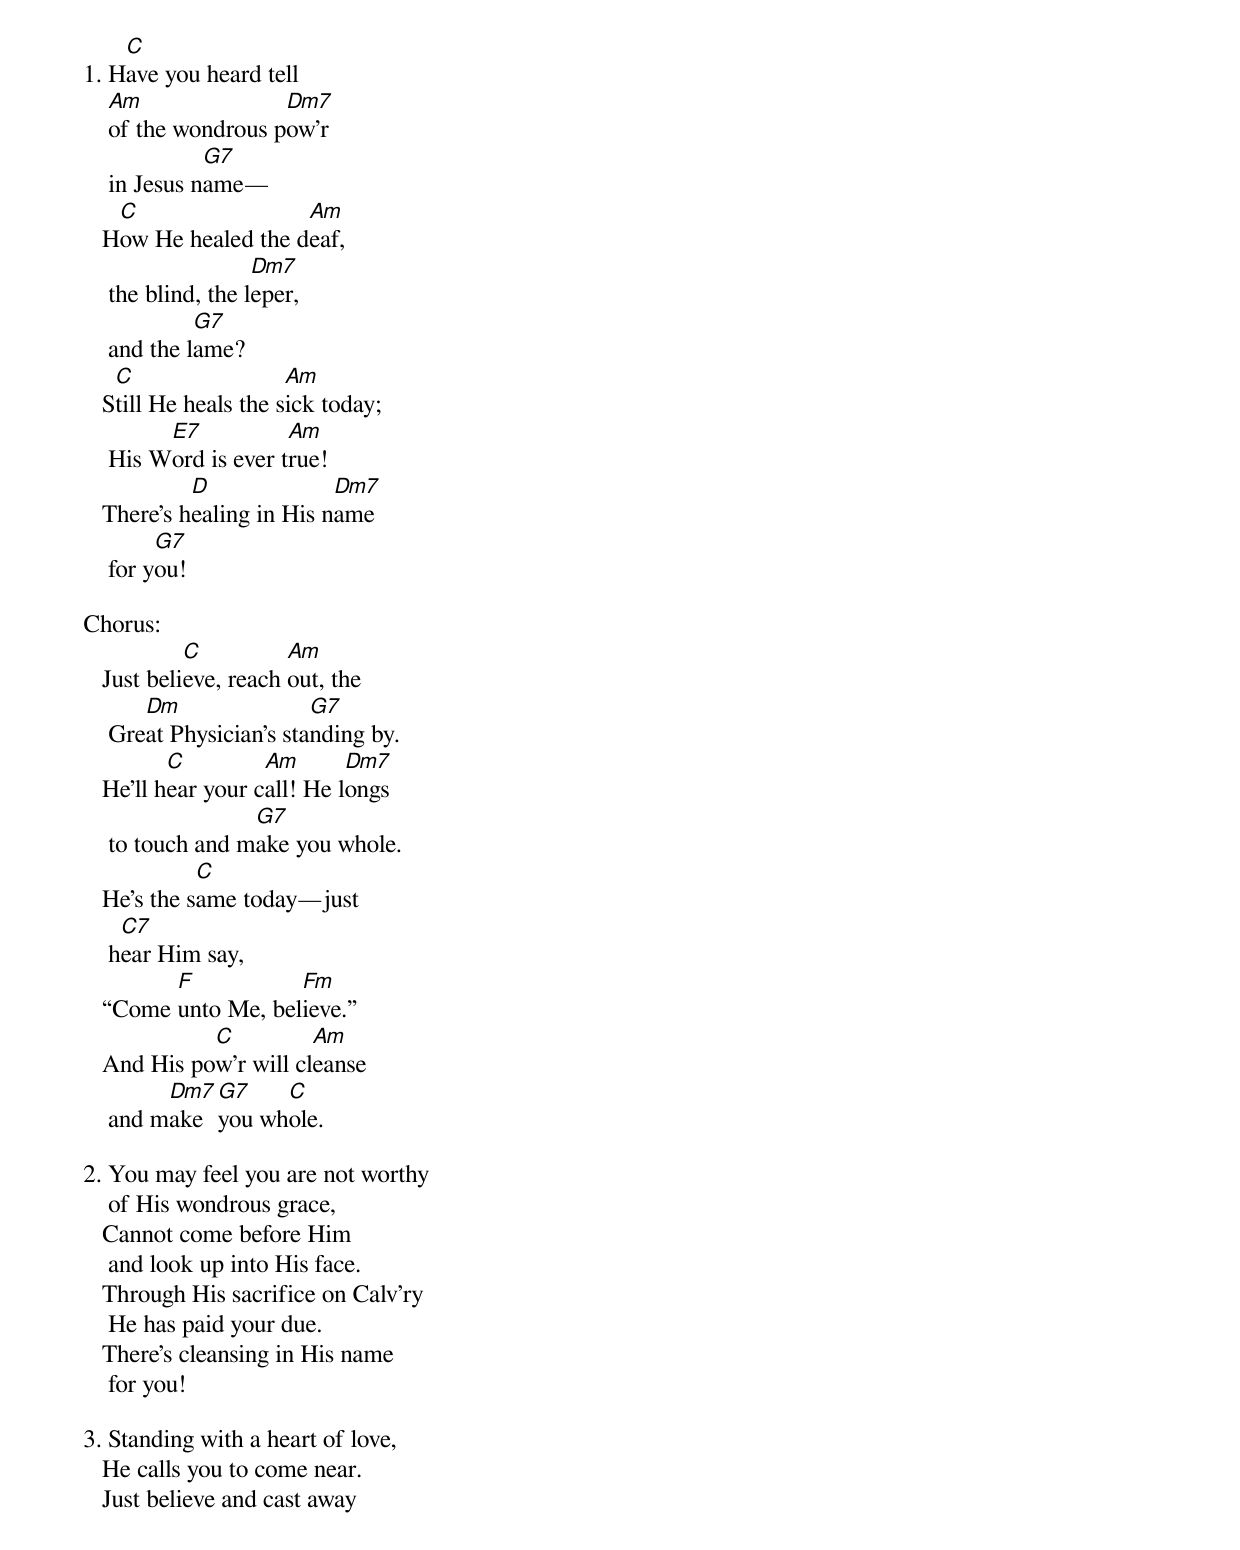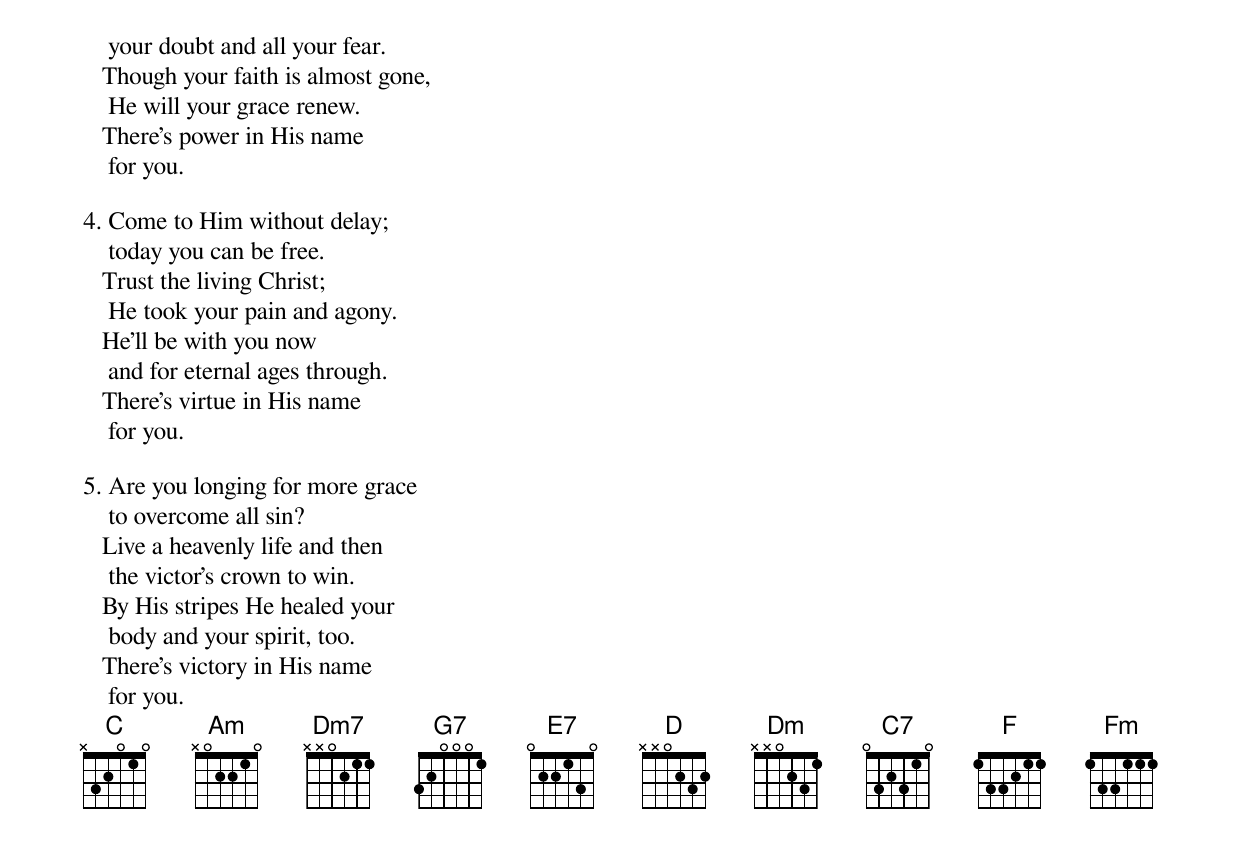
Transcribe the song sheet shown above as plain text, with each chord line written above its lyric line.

    C
1. Have you heard tell
    Am               Dm7
    of the wondrous pow’r
              G7
    in Jesus name—
    C                 Am
   How He healed the deaf,
                    Dm7
    the blind, the leper,
             G7
    and the lame?
    C                  Am
   Still He heals the sick today;
         E7           Am
    His Word is ever true!
            D              Dm7
   There’s healing in His name
         G7
    for you!

Chorus:
            C          Am
   Just believe, reach out, the
       Dm                G7
    Great Physician’s standing by.
          C         Am       Dm7
   He’ll hear your call! He longs
                  G7
    to touch and make you whole.
             C
   He’s the same today—just
     C7
    hear Him say,
         F           Fm
   “Come unto Me, believe.”
             C          Am
   And His pow’r will cleanse
         Dm7 G7    C
    and make you whole.

2. You may feel you are not worthy
    of His wondrous grace,
   Cannot come before Him
    and look up into His face.
   Through His sacrifice on Calv’ry
    He has paid your due.
   There’s cleansing in His name
    for you!

3. Standing with a heart of love,
   He calls you to come near.
   Just believe and cast away
    your doubt and all your fear.
   Though your faith is almost gone,
    He will your grace renew.
   There’s power in His name
    for you.

4. Come to Him without delay;
    today you can be free.
   Trust the living Christ;
    He took your pain and agony.
   He’ll be with you now
    and for eternal ages through.
   There’s virtue in His name
    for you.

5. Are you longing for more grace
    to overcome all sin?
   Live a heavenly life and then
    the victor’s crown to win.
   By His stripes He healed your
    body and your spirit, too.
   There’s victory in His name
    for you.
